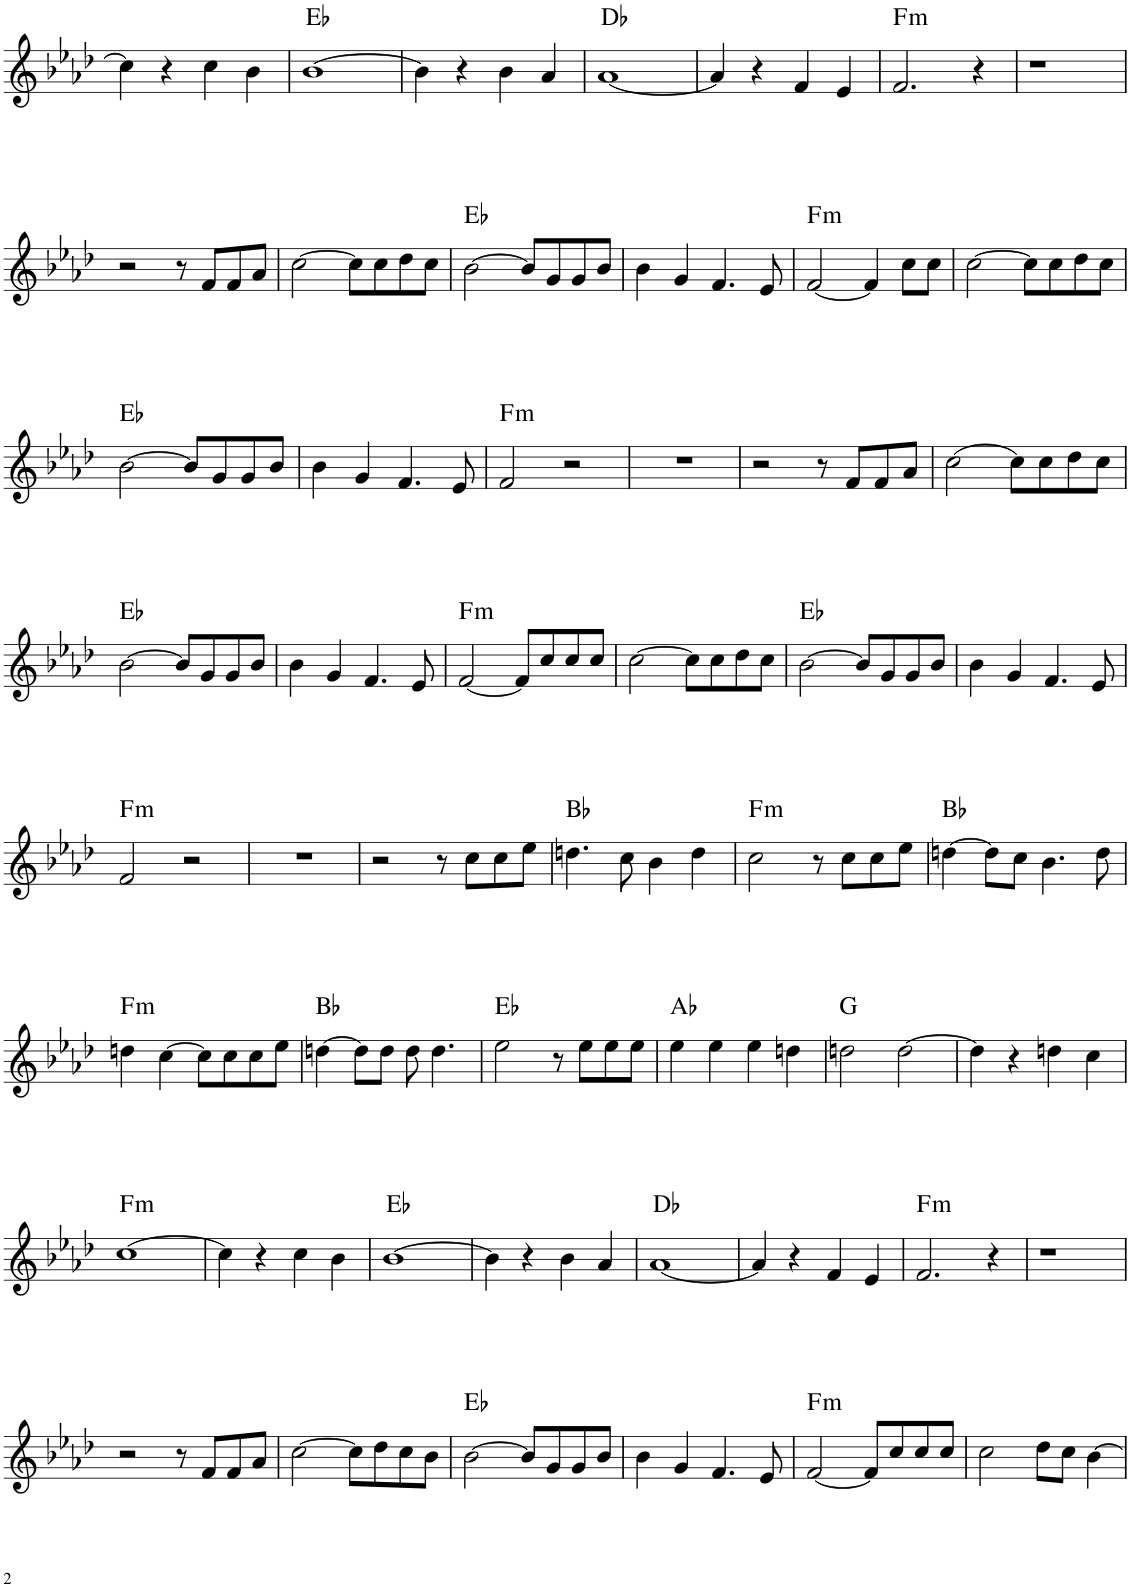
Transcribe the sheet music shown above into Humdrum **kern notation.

**kern	**harte
*part1	*part1
*staff1	*
*I"Piano	*
*I'Pno.	*
!!LO:PB:g=z
*clefG2	*
*k[b-e-a-d-]	*
*M4/4	*
=42	=42
4cc\]	.
4r	.
4cc\	.
4b-\	.
=43	=43
[1b-	Eb:maj
=44	=44
4b-\]	.
4r	.
4b-\	.
4a-/	.
=45	=45
[1a-	Db:maj
=46	=46
4a-/]	.
4r	.
4f/	.
4e-/	.
=47	=47
!	!LO:H:kt=m
2.f/	F:min
4r	.
=48	=48
1r	.
!!LO:LB:g=z
=49	=49
2r	.
8r	.
8f/L	.
8f/	.
8a-/J	.
=50	=50
[2cc\	.
8cc\L]	.
8cc\	.
8dd-\	.
8cc\J	.
=51	=51
[2b-\	Eb:maj
8b-/L]	.
8g/	.
8g/	.
8b-/J	.
=52	=52
4b-\	.
4g/	.
4.f/	.
8e-/	.
=53	=53
!	!LO:H:kt=m
[2f/	F:min
4f/]	.
8cc\L	.
8cc\J	.
=54	=54
[2cc\	.
8cc\L]	.
8cc\	.
8dd-\	.
8cc\J	.
!!LO:LB:g=z
=55	=55
[2b-\	Eb:maj
8b-/L]	.
8g/	.
8g/	.
8b-/J	.
=56	=56
4b-\	.
4g/	.
4.f/	.
8e-/	.
=57	=57
!	!LO:H:kt=m
2f/	F:min
2r	.
=58	=58
1r	.
=59	=59
2r	.
8r	.
8f/L	.
8f/	.
8a-/J	.
=60	=60
[2cc\	.
8cc\L]	.
8cc\	.
8dd-\	.
8cc\J	.
!!LO:LB:g=z
=61	=61
[2b-\	Eb:maj
8b-/L]	.
8g/	.
8g/	.
8b-/J	.
=62	=62
4b-\	.
4g/	.
4.f/	.
8e-/	.
=63	=63
!	!LO:H:kt=m
[2f/	F:min
8f/L]	.
8cc/	.
8cc/	.
8cc/J	.
=64	=64
[2cc\	.
8cc\L]	.
8cc\	.
8dd-\	.
8cc\J	.
=65	=65
[2b-\	Eb:maj
8b-/L]	.
8g/	.
8g/	.
8b-/J	.
=66	=66
4b-\	.
4g/	.
4.f/	.
8e-/	.
!!LO:LB:g=z
=67	=67
!	!LO:H:kt=m
2f/	F:min
2r	.
=68	=68
1r	.
=69	=69
2r	.
8r	.
8cc\L	.
8cc\	.
8ee-\J	.
=70	=70
4.ddn\	Bb:maj
8cc\	.
4b-\	.
4dd\	.
=71	=71
!	!LO:H:kt=m
2cc\	F:min
8r	.
8cc\L	.
8cc\	.
8ee-\J	.
=72	=72
[4ddn\	Bb:maj
8dd\L]	.
8cc\J	.
4.b-\	.
8dd\	.
!!LO:LB:g=z
=73	=73
!	!LO:H:kt=m
4ddn\	F:min
[4cc\	.
8cc\L]	.
8cc\	.
8cc\	.
8ee-\J	.
=74	=74
[4ddn\	Bb:maj
8dd\L]	.
8dd\J	.
8dd\	.
4.dd\	.
=75	=75
2ee-\	Eb:maj
8r	.
8ee-\L	.
8ee-\	.
8ee-\J	.
=76	=76
4ee-\	Ab:maj
4ee-\	.
4ee-\	.
4ddn\	.
=77	=77
2ddn\	G:maj
[2dd\	.
=78	=78
4dd\]	.
4r	.
4ddn\	.
4cc\	.
!!LO:LB:g=z
=79	=79
!	!LO:H:kt=m
[1cc	F:min
=80	=80
4cc\]	.
4r	.
4cc\	.
4b-\	.
=81	=81
[1b-	Eb:maj
=82	=82
4b-\]	.
4r	.
4b-\	.
4a-/	.
=83	=83
[1a-	Db:maj
=84	=84
4a-/]	.
4r	.
4f/	.
4e-/	.
=85	=85
!	!LO:H:kt=m
2.f/	F:min
4r	.
=86	=86
1r	.
!!LO:LB:g=z
=87	=87
2r	.
8r	.
8f/L	.
8f/	.
8a-/J	.
=88	=88
[2cc\	.
8cc\L]	.
8dd-\	.
8cc\	.
8b-\J	.
=89	=89
[2b-\	Eb:maj
8b-/L]	.
8g/	.
8g/	.
8b-/J	.
=90	=90
4b-\	.
4g/	.
4.f/	.
8e-/	.
=91	=91
!	!LO:H:kt=m
[2f/	F:min
8f/L]	.
8cc/	.
8cc/	.
8cc/J	.
=92	=92
2cc\	.
8dd-\L	.
8cc\J	.
[4b-\	.
=	=
*-	*-
